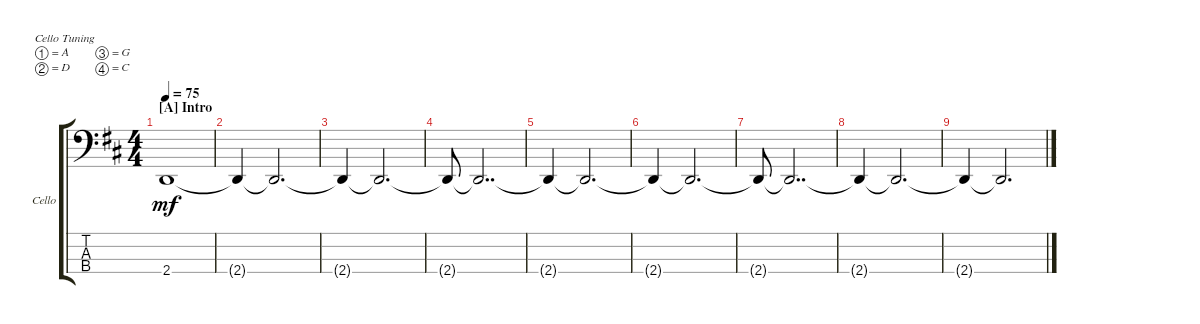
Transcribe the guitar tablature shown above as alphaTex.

\defaultSystemsLayout 4
\bracketExtendMode groupsimilarinstruments
\firstSystemTrackNameOrientation horizontal
\otherSystemsTrackNameOrientation horizontal
\track ("Cello" "Cello") {multiBarRest instrument cello}
\staff {score tabs}
\tuning (A3 D3 G2 C2)
\ts (4 4)
\section ("A" "Intro")
\tempo 75
\clef f4
\ks d
2.4.1{dy mf instrument cello} |
2.4{t}.4 2.4{t}.2{d} |
2.4{t}.4 2.4{t}.2{d} |
2.4{t}.8 2.4{t}.2{dd} |
2.4{t}.4 2.4{t}.2{d} |
2.4{t}.4 2.4{t}.2{d} |
2.4{t}.8 2.4{t}.2{dd} |
2.4{t}.4 2.4{t}.2{d} |
2.4{t}.4 2.4{t}.2{d}
